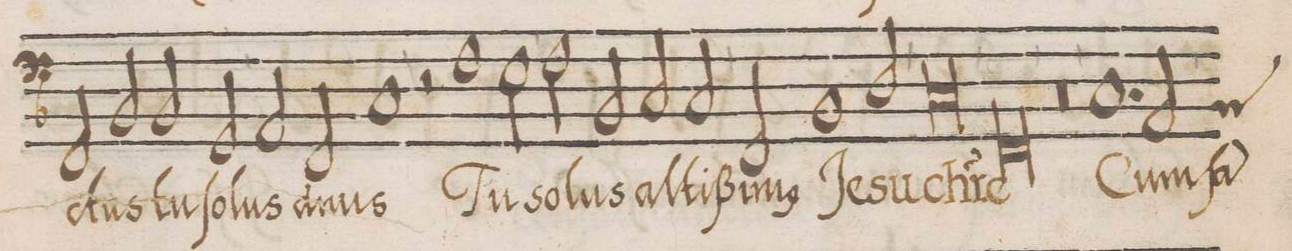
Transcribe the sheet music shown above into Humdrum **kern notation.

**kern	**text
*I"BASSVS	*
*clefF4	*
*k[b-]	*
*met()	*
*M2/1	*
2FF/	-ctus
2BB-/	tu
2BB-/	ſo-
2GG/	-lus
=115-	=115-
2AA/	d(o-
2FF/	-mi)-
1C	-nus
=116-	=116-
2r	.
1F	Tu
2E\	so-
=117-	=117-
2F\	-lus
2BB-/	al-
2C/	-tiſ-
2C/	-si-
=118-	=118-
2FF/	-m(us)
1BB-	Je-
2D/	-su
=119-	=119-
0C	chr(i-
=120-	=120-
0FF	-st)e
=121-	=121-
0r	.
=122-	=122-
1.C	Cum
*custos:BB-	*
2AA/	ſa(n)-
=123-	=123-
*-	*-
